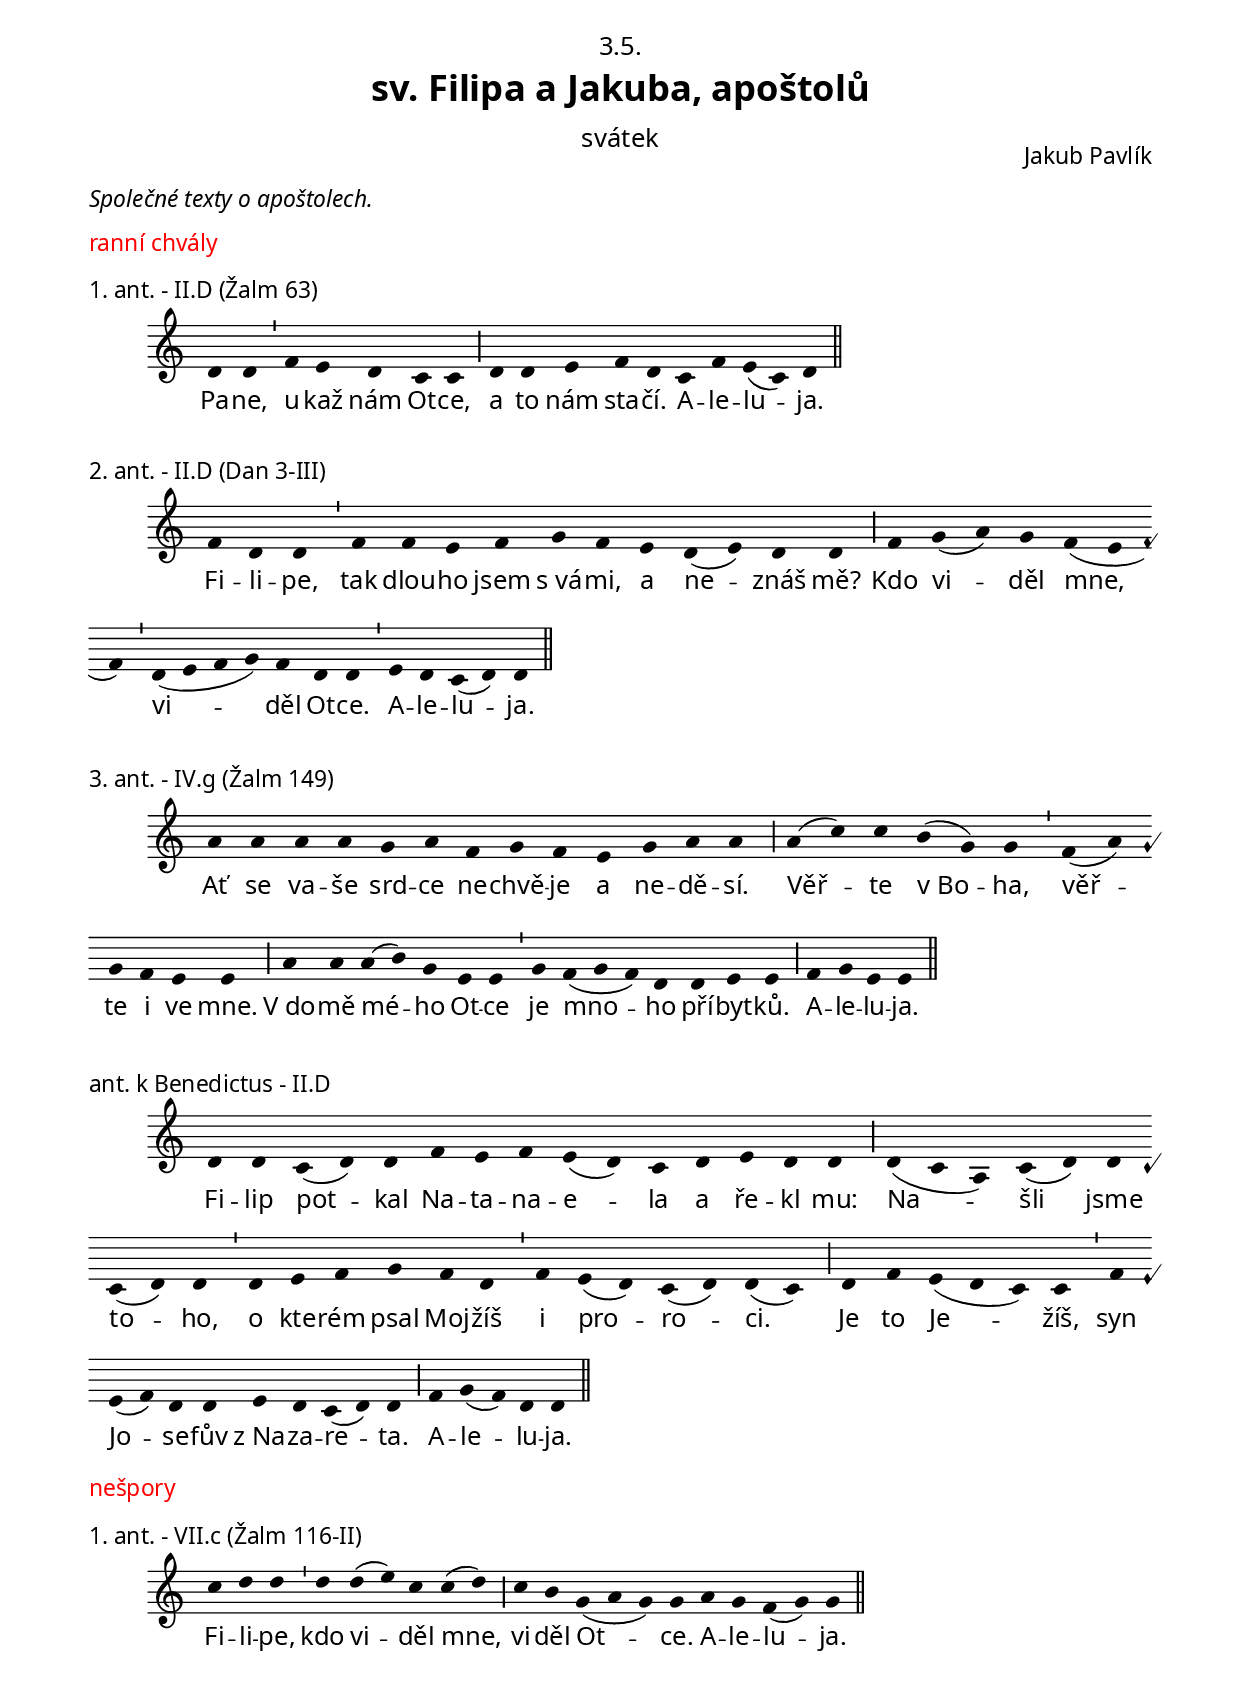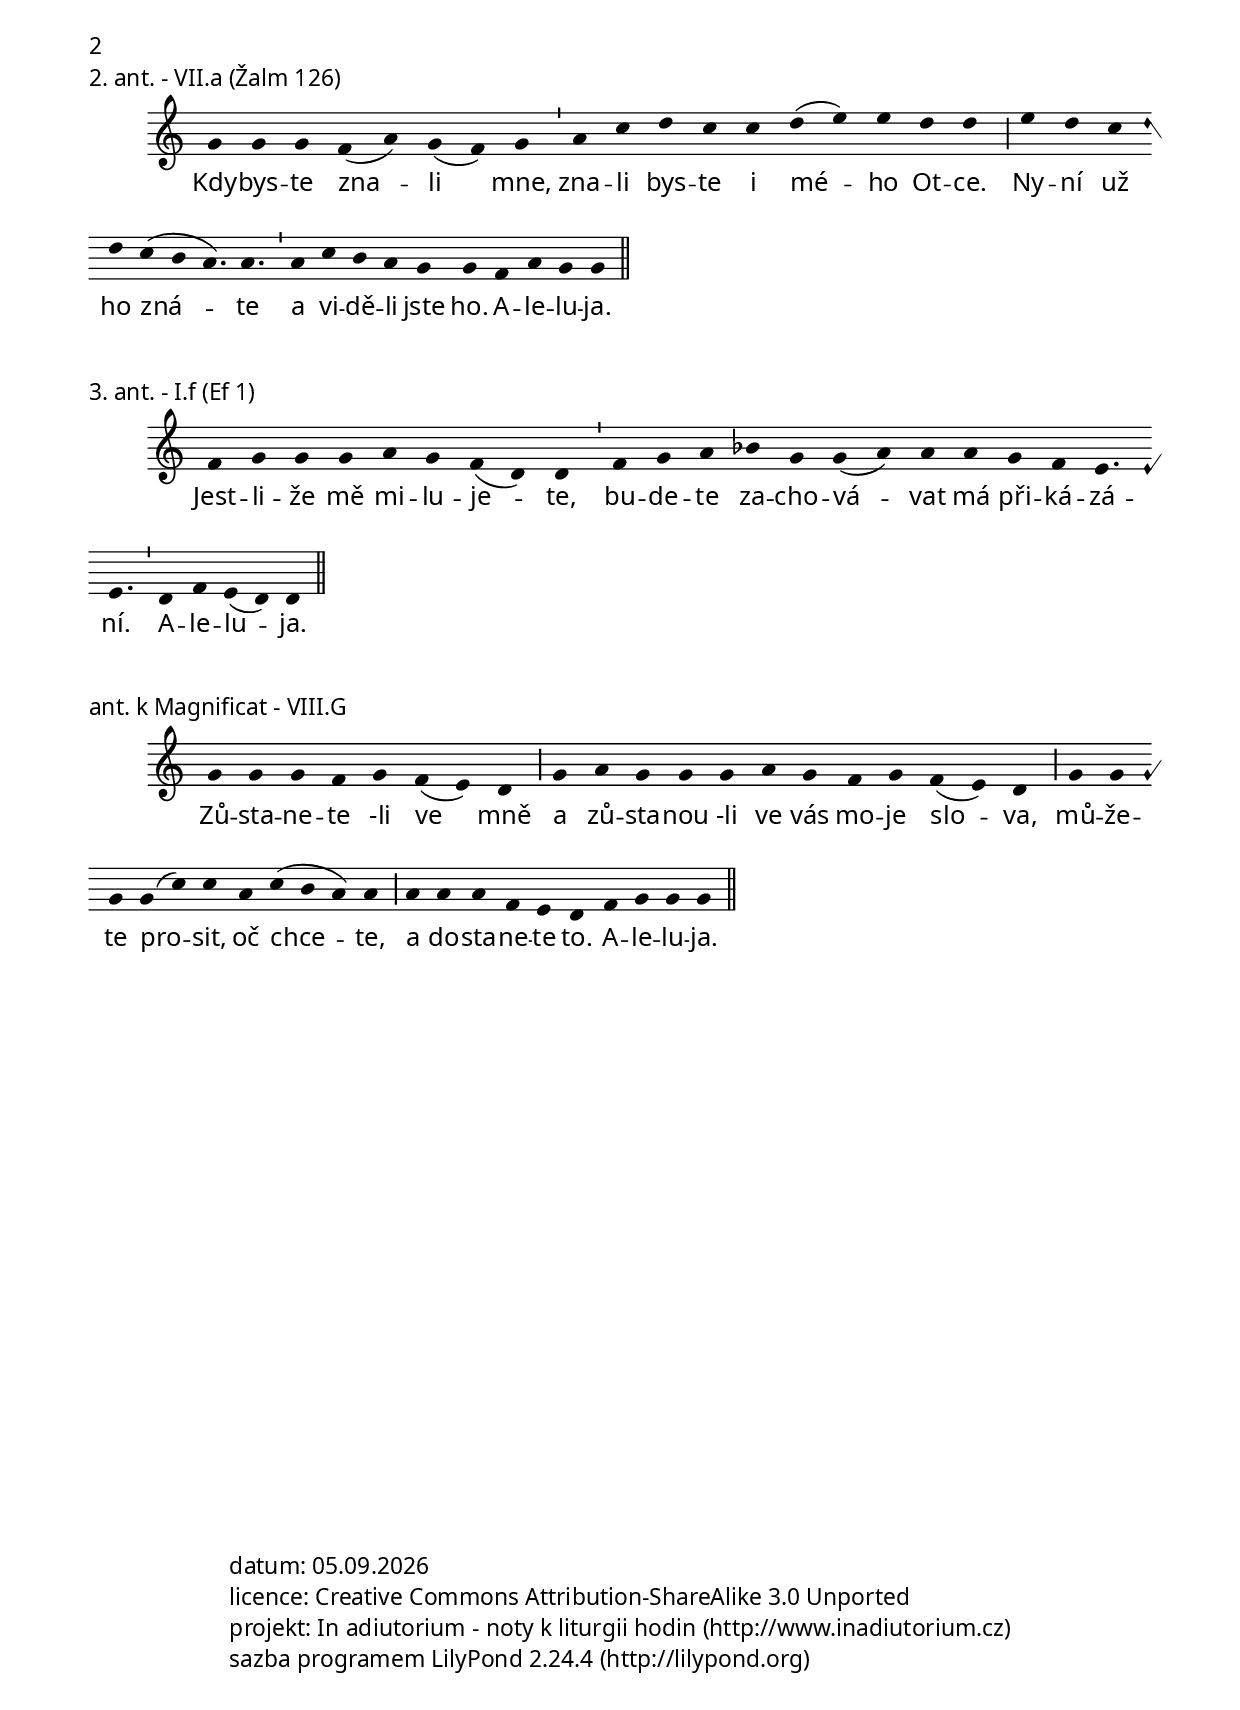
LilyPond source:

\version "2.17.5"

\include "../spolecne.ly"

\header {
  title = \markup\titleSvatek
            "sv. Filipa a Jakuba, apoštolů"
            "svátek"
            3.5.
  composer = "Jakub Pavlík"
}

\markup\communia #'(#:apostol)

\markup {\nadpisHodinka {"ranní chvály"}}

\score {
  \relative c' {
    \choralniRezim
    d4 d \barMin
    f e d c c \barMaior
    d d e f d
    c f e( c) d \barFinalis
  }
  \addlyrics {
    Pa -- ne,
    u -- kaž nám Ot -- ce,
    a to nám sta -- čí.
    A -- le -- lu -- ja.
  }
  \header {
    quid = "1. ant."
    modus = "II"
    differentia = "D"
    psalmus = "Žalm 63"
    id = "rch-a1"
    piece = \markup {\sestavTitulek}
  }
}

\score {
  \relative c' {
    \choralniRezim
    f4 d d \barMin f f e f g f e d( e) d d \barMaior
    f g( a) g f( e f) \barMin d( e f g) f d d \barMin
    e d c( d) d \barFinalis
  }
  \addlyrics {
    Fi -- li -- pe, tak dlou -- ho jsem s_vá -- mi, a ne -- znáš mě?
    Kdo vi -- děl mne, vi -- děl Ot -- ce.
    A -- le -- lu -- ja.
  }
  \header {
    quid = "2. ant."
    modus = "II"
    differentia = "D"
    psalmus = "Dan 3-III"
    id = "rch-a2"
    piece = \markup {\sestavTitulek}
  }
}

\score {
  \relative c'' {
    \choralniRezim
    a4 a a a g a f g f e g a a \barMaior
    a( c) c b( g) g \barMin
    f( a) g f e e \barMaior
    a a a( b) g e e \barMin
    g f( g f) d d e e \barMaior
    f g e e \barFinalis
  }
  \addlyrics {
    Ať se va -- še srd -- ce ne -- chvě -- je a ne -- dě -- sí.
    Věř -- te v_Bo -- ha,
    věř -- te i ve mne.
    V_do -- mě mé -- ho Ot -- ce
    je mno -- ho pří -- byt -- ků.
    A -- le -- lu -- ja.
  }
  \header {
    quid = "3. ant."
    modus = "IV"
    differentia = "g"
    psalmus = "Žalm 149"
    id = "rch-a3"
    piece = \markup {\sestavTitulek}
  }
}

\score {
  \relative c' {
    \choralniRezim
    d4 d c( d) d f e f e( d) c d e d d \barMaior
    d4( c a) c( d) d c( d) d \barMin
    d e f g f d \barMin
    f e( d) c( d) d( c) \barMaior
    d f e( d c) c \barMin
    f e( f) d d e d c( d) d \barMaior
    f g( f) d d \barFinalis
  }
  \addlyrics {
    Fi -- lip pot -- kal Na -- ta -- na -- e -- la
    a ře -- kl mu:
    Na -- šli jsme to -- ho,
    o kte -- rém psal Moj -- žíš
    i pro -- ro -- ci.
    Je to Je -- žíš,
    syn Jo -- se -- fův z_Na -- za -- re -- ta.
    A -- le -- lu -- ja.
  }
  \header {
    quid = "ant. k Benedictus"
    modus = "II"
    differentia = "D"
    psalmus = ""
    id = "rch-aben"
    piece = \markup {\sestavTitulekBezZalmu}
  }
}

\markup {\nadpisHodinka {"nešpory"}}

\score {
  \relative c'' {
    \choralniRezim
    c4 d d \barMin
    d d( e) c c( d) \barMaior
    c b g( a g) g
    a g f( g) g \barFinalis
  }
  \addlyrics {
    Fi -- li -- pe,
    kdo vi -- děl mne,
    vi -- děl Ot -- ce.
    A -- le -- lu -- ja.
  }
  \header {
    quid = "1. ant."
    modus = "VII"
    differentia = "c"
    psalmus = "Žalm 116-II"
    id = "ne-a1"
    piece = \markup {\sestavTitulek}
  }
}

\score {
  \relative c'' {
    \choralniRezim
    g4 g g f( a) g( f) g \barMin
    a c d c c d( e) e d d \barMaior
    e d c d c( b a4.) a \barMin
    a4 c b a g g
    f a g g \barFinalis
  }
  \addlyrics {
    Kdy -- bys -- te zna -- li mne,
    zna -- li bys -- te i mé -- ho Ot -- ce.
    Ny -- ní už ho zná -- te
    a vi -- dě -- li jste ho.
    A -- le -- lu -- ja.
  }
  \header {
    quid = "2. ant."
    modus = "VII"
    differentia = "a"
    psalmus = "Žalm 126"
    id = "ne-a2"
    piece = \markup {\sestavTitulek}
  }
}

\score {
  \relative c' {
    \choralniRezim
    f4 g g g a g f( d) d \barMin
    f g a bes g g( a) a a g f e4. e \barMin
    d4 f e( d) d \barFinalis
  }
  \addlyrics {
    Jest -- li -- že mě mi -- lu -- je -- te,
    bu -- de -- te za -- cho -- vá -- vat má při -- ká -- zá -- ní.
    A -- le -- lu -- ja.
  }
  \header {
    quid = "3. ant."
    modus = "I"
    differentia = "f"
    psalmus = "Ef 1"
    id = "ne-a3"
    fial = "antifony/tyden4_5ctvrtek.ly#up-ant1?zacatek"
    piece = \markup {\sestavTitulek}
  }
}

\score {
  \relative c'' {
    \choralniRezim
    g4 g g f g f( e) d \barMaior
    g a g g g a g f g f( e) d \barMaior
    g g g g( c) c a c( b a) a \barMaior
    a a a f e d
    f g g g \barFinalis
  }
  \addlyrics {
    Zů -- sta -- ne -- te -li ve mně
    a zů -- sta -- nou -li ve vás mo -- je slo -- va,
    mů -- že -- te pro -- sit, oč chce -- te,
    a do -- sta -- ne -- te to.
    A -- le -- lu -- ja.
  }
  \header {
    quid = "ant. k Magnificat"
    modus = "VIII"
    differentia = "G"
    psalmus = ""
    id = "ne-amag"
    piece = \markup {\sestavTitulekBezZalmu}
  }
}